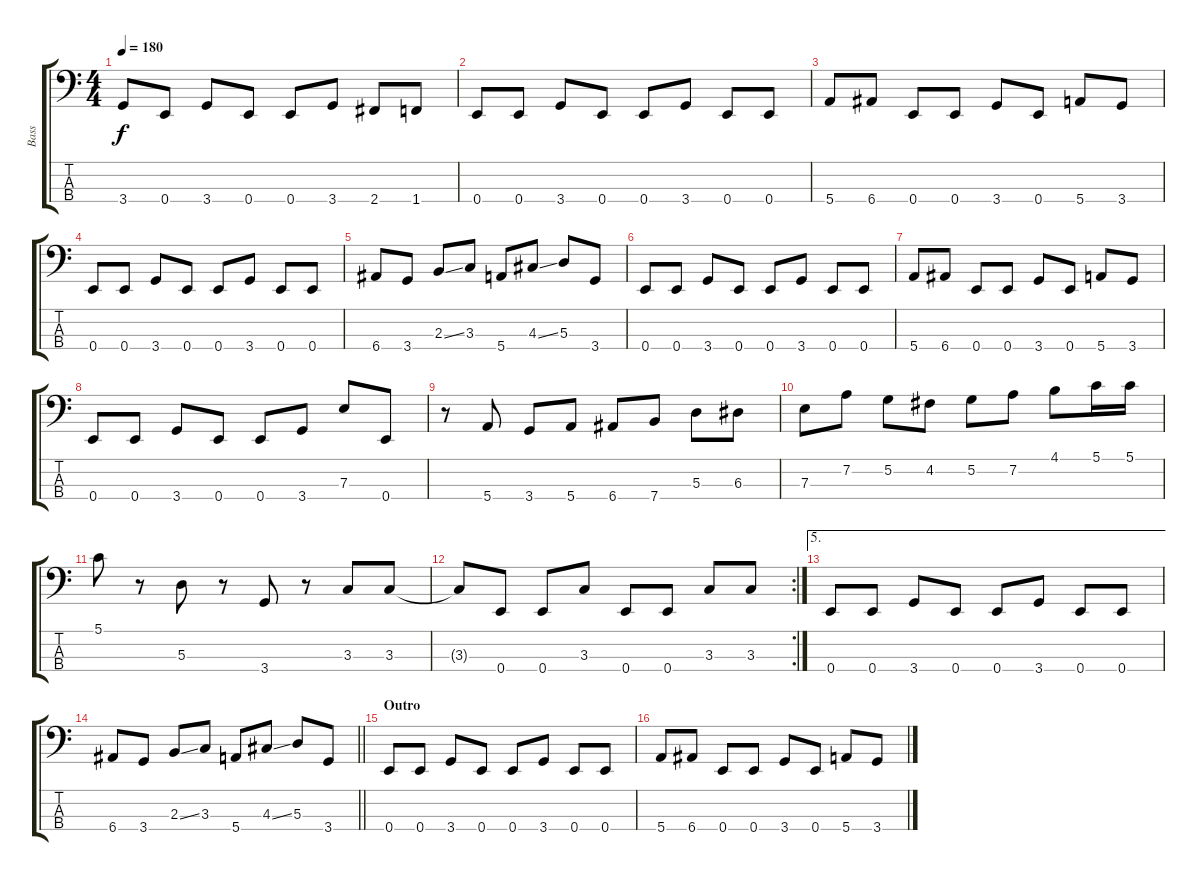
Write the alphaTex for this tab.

\track ("Bass" "Bass") {instrument electricbasspick}
\staff {score tabs}
\tuning (G2 D2 A1 E1) {hide}
\ts (4 4)
\tempo 180
\clef f4
\ks c
3.4.8{dy f} 0.4.8 3.4.8 0.4.8 0.4.8 3.4.8 2.4.8 1.4.8 |
0.4.8 0.4.8 3.4.8 0.4.8 0.4.8 3.4.8 0.4.8 0.4.8 |
5.4.8 6.4.8 0.4.8 0.4.8 3.4.8 0.4.8 5.4.8 3.4.8 |
0.4.8 0.4.8 3.4.8 0.4.8 0.4.8 3.4.8 0.4.8 0.4.8 |
6.4.8 3.4.8 2.3{ss}.8 3.3.8 5.4.8 4.3{ss}.8 5.3.8 3.4.8 |
0.4.8 0.4.8 3.4.8 0.4.8 0.4.8 3.4.8 0.4.8 0.4.8 |
5.4.8 6.4.8 0.4.8 0.4.8 3.4.8 0.4.8 5.4.8 3.4.8 |
0.4.8 0.4.8 3.4.8 0.4.8 0.4.8 3.4.8 7.3.8 0.4.8 |
r.8 5.4.8 3.4.8 5.4.8 6.4.8 7.4.8 5.3.8 6.3.8 |
7.3.8 7.2.8 5.2.8 4.2.8 5.2.8 7.2.8 4.1.8 5.1.16 5.1.16 |
5.1.8 r.8 5.3.8 r.8 3.4.8 r.8 3.3.8 3.3.8 |
\rc 2
3.3{t}.8 0.4.8 0.4.8 3.3.8 0.4.8 0.4.8 3.3.8 3.3.8 |
\ae 5
0.4.8 0.4.8 3.4.8 0.4.8 0.4.8 3.4.8 0.4.8 0.4.8 |
\barLineRight lightlight
6.4.8 3.4.8 2.3{ss}.8 3.3.8 5.4.8 4.3{ss}.8 5.3.8 3.4.8 |
\section ("" "Outro")
0.4.8 0.4.8 3.4.8 0.4.8 0.4.8 3.4.8 0.4.8 0.4.8 |
5.4.8 6.4.8 0.4.8 0.4.8 3.4.8 0.4.8 5.4.8 3.4.8
